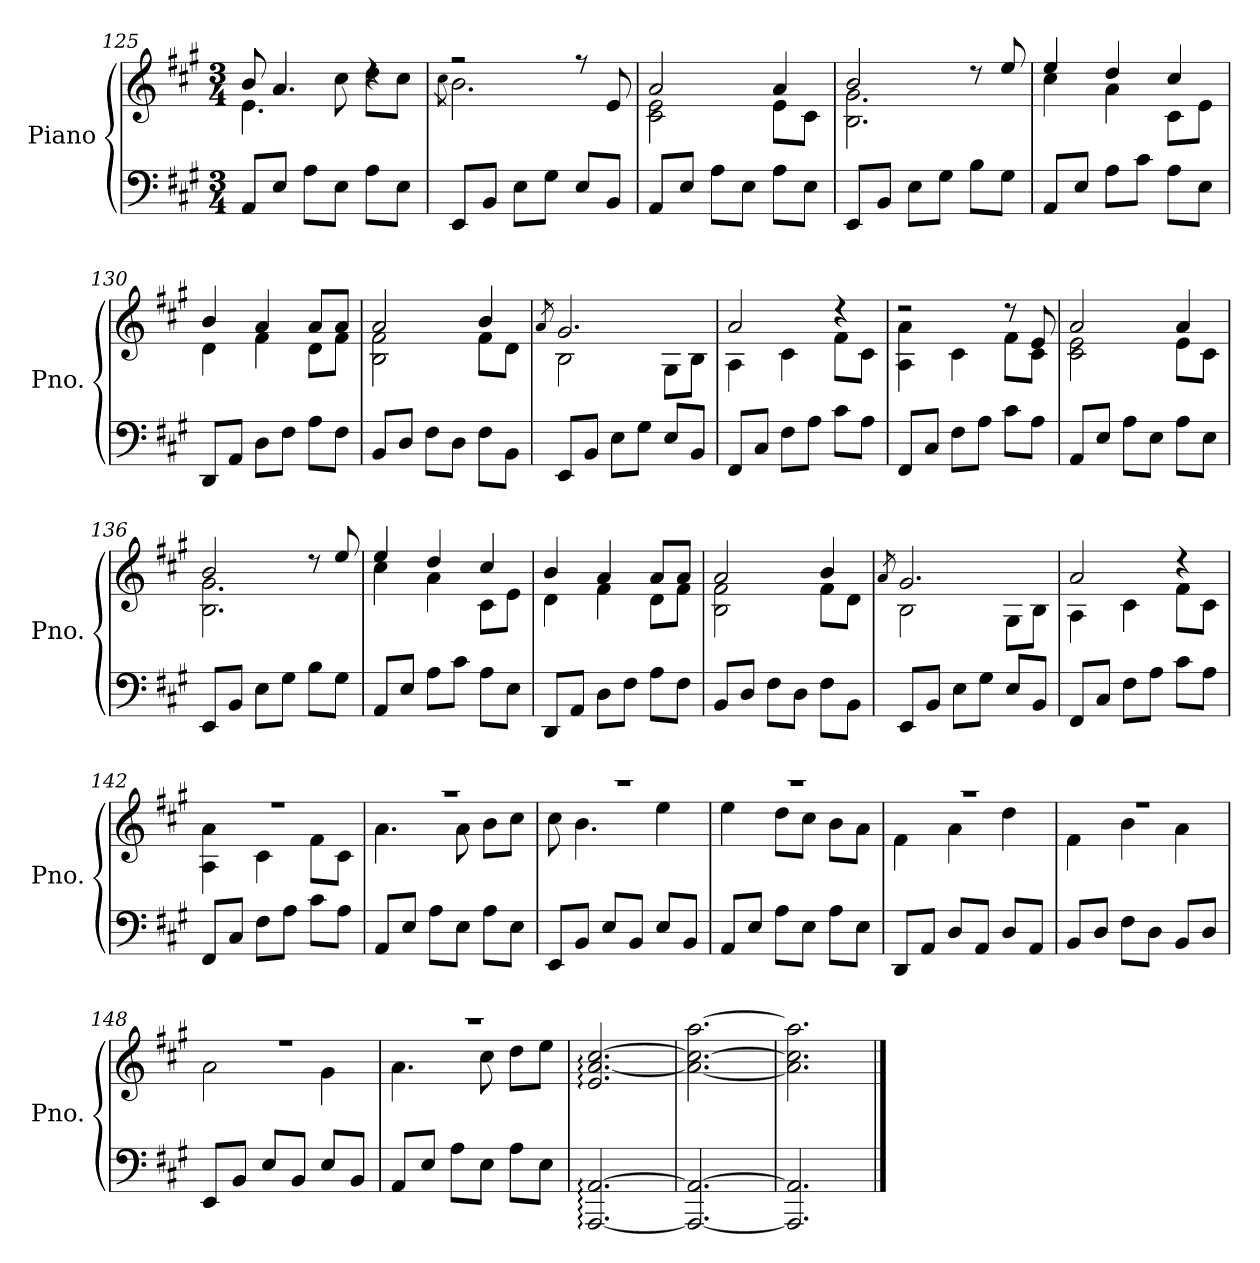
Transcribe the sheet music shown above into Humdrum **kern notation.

**kern	**kern
*part1	*part1
*staff2	*staff1
*I"Piano	*
*I'Pno.	*
*clefF4	*clefG2
*k[f#c#g#]	*k[f#c#g#]
*M3/4	*M3/4
=125	=125
*	*^
8AA/L	8b/	4.e\
8E/J	4.a/	.
8A\L	.	.
8E\J	.	8cc#\
8A\L	4rdd	8dd\L
8E\J	.	8cc#\J
=126	=126	=126
.	.	8qcc#\
8EE/L	2r	2.b\
8BB/J	.	.
8E\L	.	.
8G#\J	.	.
8E/L	8r	.
8BB/J	8e/	.
=127	=127	=127
8AA/L	2a/	2c#\ 2e\
8E/J	.	.
8A\L	.	.
8E\J	.	.
8A\L	4a/	8e\L
8E\J	.	8c#\J
!!LO:LB:g=z	!!
=128	=128	=128
8EE/L	2b/	2.B\ 2.g#\
8BB/J	.	.
8E\L	.	.
8G#\J	.	.
8B\L	8r	.
8G#\J	8ee/	.
=129	=129	=129
8AA/L	4ee/	4cc#\
8E/J	.	.
8A\L	4dd/	4a\
8c#\J	.	.
8A\L	4cc#/	8c#\L
8E\J	.	8e\J
=130	=130	=130
8DD/L	4b/	4d\
8AA/J	.	.
8D\L	4a/	4f#\
8F#\J	.	.
8A\L	8a/L	8d\L
8F#\J	8a/J	8f#\J
=131	=131	=131
8BB/L	2a/	2B\ 2f#\
8D/J	.	.
8F#\L	.	.
8D\J	.	.
8F#\L	4b/	8f#\L
8BB\J	.	8d\J
=132	=132	=132
.	8qa/	.
8EE/L	2.g#/	2B\
8BB/J	.	.
8E\L	.	.
8G#\J	.	.
8E/L	.	8G#\L
8BB/J	.	8B\J
=133	=133	=133
8FF#/L	2a/	4A\
8C#/J	.	.
8F#\L	.	4c#\
8A\J	.	.
8c#\L	4r	8f#\L
8A\J	.	8c#\J
!!LO:LB:g=z	!!
=134	=134	=134
8FF#/L	2r	4A\ 4a\
8C#/J	.	.
8F#\L	.	4c#\
8A\J	.	.
8c#\L	8r	8f#\L
8A\J	8e/	8c#\J
=135	=135	=135
8AA/L	2a/	2c#\ 2e\
8E/J	.	.
8A\L	.	.
8E\J	.	.
8A\L	4a/	8e\L
8E\J	.	8c#\J
=136	=136	=136
8EE/L	2b/	2.B\ 2.g#\
8BB/J	.	.
8E\L	.	.
8G#\J	.	.
8B\L	8r	.
8G#\J	8ee/	.
=137	=137	=137
8AA/L	4ee/	4cc#\
8E/J	.	.
8A\L	4dd/	4a\
8c#\J	.	.
8A\L	4cc#/	8c#\L
8E\J	.	8e\J
=138	=138	=138
8DD/L	4b/	4d\
8AA/J	.	.
8D\L	4a/	4f#\
8F#\J	.	.
8A\L	8a/L	8d\L
8F#\J	8a/J	8f#\J
=139	=139	=139
8BB/L	2a/	2B\ 2f#\
8D/J	.	.
8F#\L	.	.
8D\J	.	.
8F#\L	4b/	8f#\L
8BB\J	.	8d\J
!!LO:LB:g=z	!!
=140	=140	=140
.	8qa/	.
8EE/L	2.g#/	2B\
8BB/J	.	.
8E\L	.	.
8G#\J	.	.
8E/L	.	8G#\L
8BB/J	.	8B\J
=141	=141	=141
8FF#/L	2a/	4A\
8C#/J	.	.
8F#\L	.	4c#\
8A\J	.	.
8c#\L	4r	8f#\L
8A\J	.	8c#\J
=142	=142	=142
8FF#/L	2.r	4A\ 4a\
8C#/J	.	.
8F#\L	.	4c#\
8A\J	.	.
8c#\L	.	8f#\L
8A\J	.	8c#\J
=143	=143	=143
8AA/L	2.r	4.a\
8E/J	.	.
8A\L	.	.
8E\J	.	8a\
8A\L	.	8b\L
8E\J	.	8cc#\J
=144	=144	=144
8EE/L	2.r	8cc#\
8BB/J	.	4.b\
8E/L	.	.
8BB/J	.	.
8E/L	.	4ee\
8BB/J	.	.
=145	=145	=145
8AA/L	2.r	4ee\
8E/J	.	.
8A\L	.	8dd\L
8E\J	.	8cc#\J
8A\L	.	8b\L
8E\J	.	8a\J
=146	=146	=146
8DD/L	2.r	4f#\
8AA/J	.	.
8D/L	.	4a\
8AA/J	.	.
8D/L	.	4dd\
8AA/J	.	.
!!LO:PB:g=z	!!
=147	=147	=147
8BB/L	2.r	4f#\
8D/J	.	.
8F#\L	.	4b\
8D\J	.	.
8BB/L	.	4a\
8D/J	.	.
=148	=148	=148
8EE/L	2.r	2a\
8BB/J	.	.
8E/L	.	.
8BB/J	.	.
8E/L	.	4g#\
8BB/J	.	.
=149	=149	=149
8AA/L	2.r	4.a\
8E/J	.	.
8A\L	.	.
8E\J	.	8cc#\
8A\L	.	8dd\L
8E\J	.	8ee\J
*	*v	*v
=150	=150
[2.AAA/: [2.AA/:	2.e/: [2.a/: [2.cc#/:
=151	=151
2.AAA/_ 2.AA/_	2.a\_ 2.cc#\_ [2.aa\
=152	=152
2.AAA/] 2.AA/]	2.a\] 2.cc#\] 2.aa\]
==	==
*-	*-
